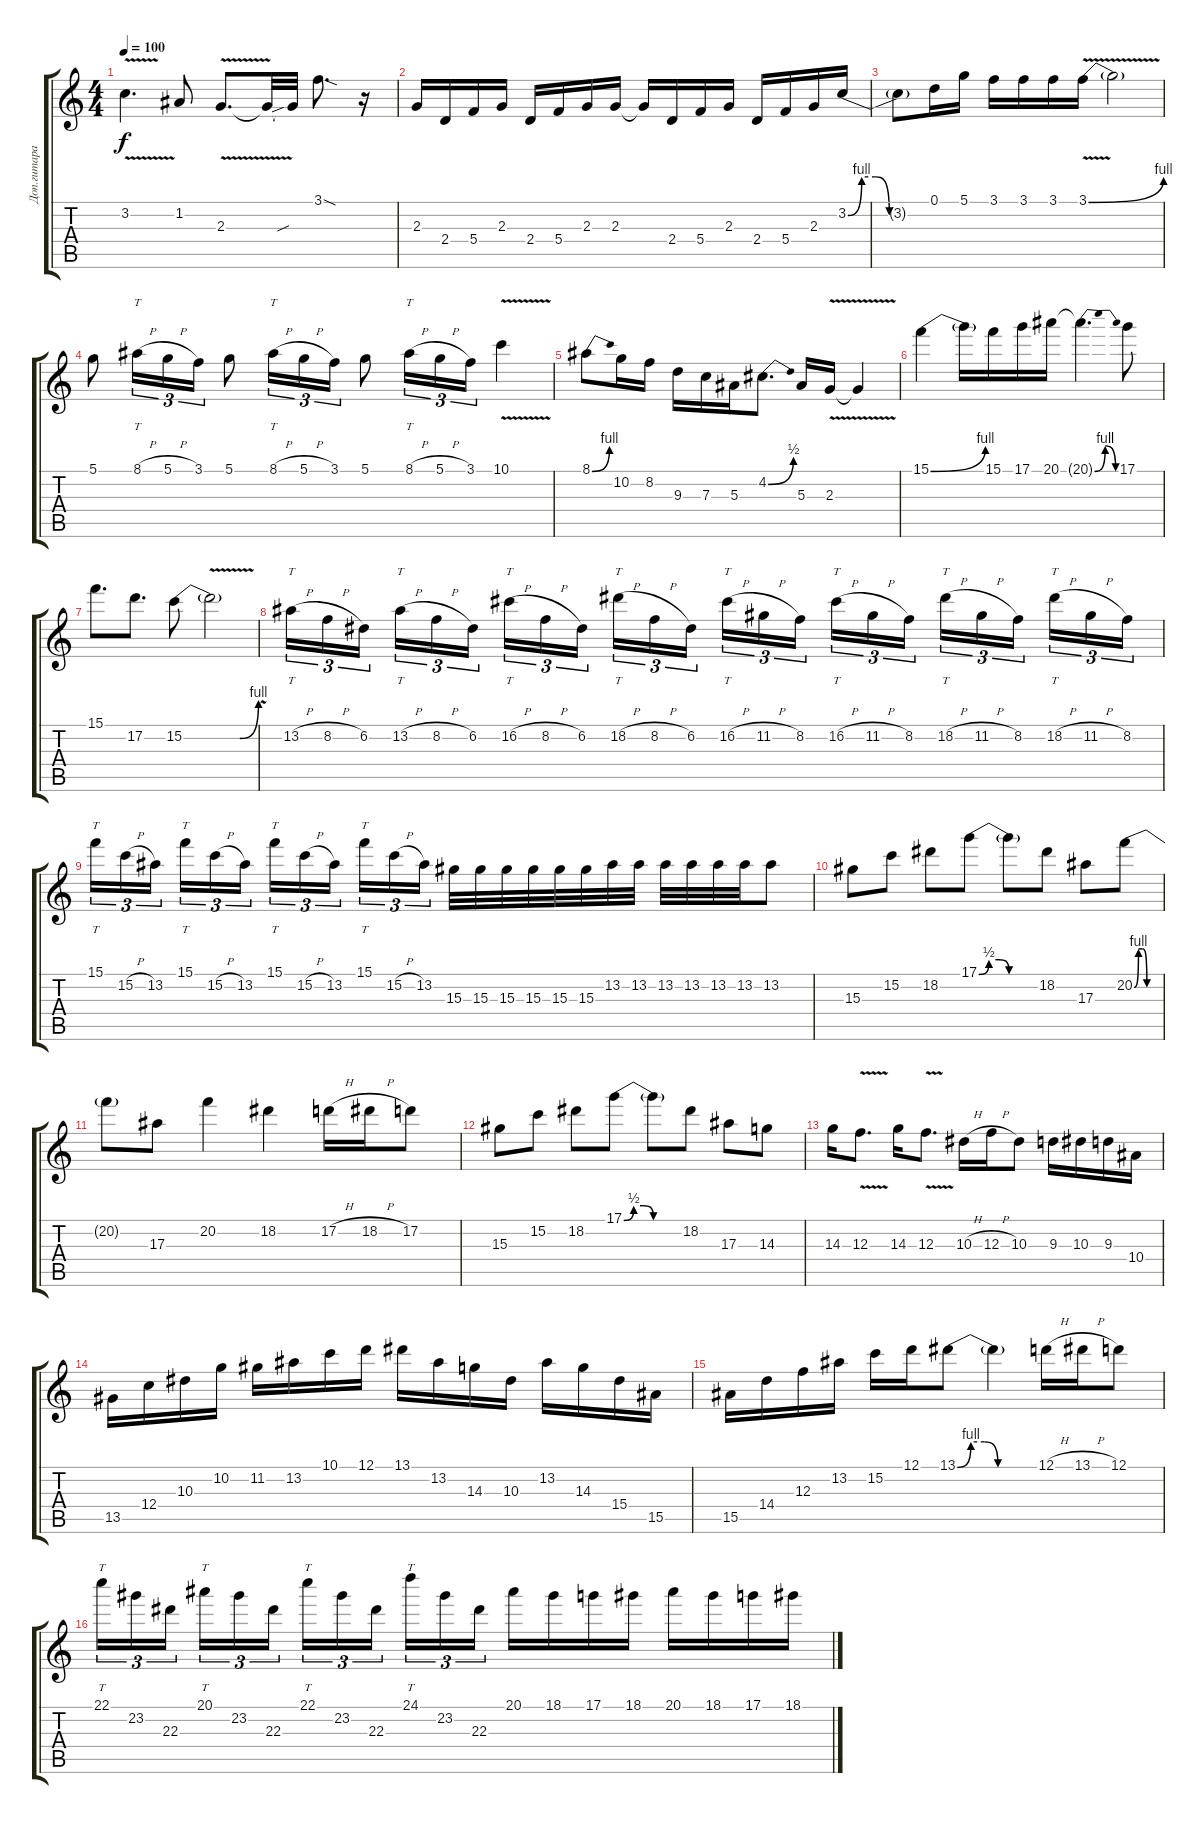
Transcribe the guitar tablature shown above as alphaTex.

\track ("Доп.гитара" "Доп.гитара") {instrument distortionguitar}
\staff {score tabs}
\tuning (D4 A3 F3 C3 G2 D2) {hide}
\ts (4 4)
\tempo 100
\clef g2
\ks c
3.2{v}.4{d dy f} 1.2.8 2.3{v}.8{d} 2.3{t}.32 2.3{sib t}.32 3.1{sod}.8{d} r.16 |
2.3.16 2.4.16 5.4.16 2.3.16 2.4.16 5.4.16 2.3.16 2.3.16 2.3{t}.16 2.4.16 5.4.16 2.3.16 2.4.16 5.4.16 2.3.16 3.2{be (custom 0 0 10 4 20 4 30 0 60 0)}.16 |
3.2{t}.8 0.1.16 5.1.16 3.1.16 3.1.16 3.1.16 3.1{be (bend 0 0 60 4) v}.16 3.1{t}.2 |
5.1.8 8.1{h}.16{tt tu (3 2)} 5.1{h}.16{tu (3 2)} 3.1.16{tu (3 2)} 5.1.8 8.1{h}.16{tt tu (3 2)} 5.1{h}.16{tu (3 2)} 3.1.16{tu (3 2)} 5.1.8 8.1{h}.16{tt tu (3 2)} 5.1{h}.16{tu (3 2)} 3.1.16{tu (3 2)} 10.1{v}.4 |
8.1{be (bend 0 0 60 4)}.8 10.2.16 8.2.16 9.3.16 7.3.16 5.3.16 4.2{be (bend 0 0 60 2)}.8{d} 5.3.16 2.3{v}.16 2.3{t}.4 |
15.1{be (bend 0 0 60 4)}.4{balance 13 instrument distortionguitar} 15.1{t}.16 15.1.16 17.1.16 20.1.16 20.1{be (bendrelease 0 0 5 4 45 4 60 0) t}.4{d} 17.1.8 |
15.1.8{d} 17.2.8{d} 15.2{be (custom 0 0 15 0 30 0 45 0 60 4)}.8 15.2{v t}.2 |
13.2{h}.16{tt tu (3 2)} 8.2{h}.16{tu (3 2)} 6.2.16{tu (3 2) beam splitsecondary} 13.2{h}.16{tt tu (3 2)} 8.2{h}.16{tu (3 2)} 6.2.16{tu (3 2)} 16.2{h}.16{tt tu (3 2)} 8.2{h}.16{tu (3 2)} 6.2.16{tu (3 2) beam splitsecondary} 18.2{h}.16{tt tu (3 2)} 8.2{h}.16{tu (3 2)} 6.2.16{tu (3 2)} 16.2{h}.16{tt tu (3 2)} 11.2{h}.16{tu (3 2)} 8.2.16{tu (3 2) beam splitsecondary} 16.2{h}.16{tt tu (3 2)} 11.2{h}.16{tu (3 2)} 8.2.16{tu (3 2)} 18.2{h}.16{tt tu (3 2)} 11.2{h}.16{tu (3 2)} 8.2.16{tu (3 2) beam splitsecondary} 18.2{h}.16{tt tu (3 2)} 11.2{h}.16{tu (3 2)} 8.2.16{tu (3 2)} |
15.1.16{tt tu (3 2)} 15.2{h}.16{tu (3 2)} 13.2.16{tu (3 2) beam splitsecondary} 15.1.16{tt tu (3 2)} 15.2{h}.16{tu (3 2)} 13.2.16{tu (3 2)} 15.1.16{tt tu (3 2)} 15.2{h}.16{tu (3 2)} 13.2.16{tu (3 2) beam splitsecondary} 15.1.16{tt tu (3 2)} 15.2{h}.16{tu (3 2)} 13.2.16{tu (3 2)} 15.3.32 15.3.32 15.3.32 15.3.32 15.3.32 15.3.32 13.2.32 13.2.32 13.2.32 13.2.32 13.2.32 13.2.32 13.2.8 |
15.3.8{balance 3 instrument distortionguitar} 15.2.8 18.2.8 17.1{be (custom 0 0 10 2 20 2 30 0 60 0)}.8 17.1{t}.8 18.2.8 17.3.8 20.2{be (custom 0 0 10 4 20 4 30 0 60 0)}.8 |
20.2{t}.8 17.3.8 20.2.4 18.2.4 17.2{h}.16 18.2{h}.16 17.2.8 |
15.3.8 15.2.8 18.2.8 17.1{be (custom 0 0 10 2 20 2 30 0 60 0)}.8 17.1{t}.8 18.2.8 17.3.8 14.3.8 |
14.3.16 12.3{v}.8{d} 14.3.16 12.3{v}.8{d} 10.3{h}.16 12.3{h}.16 10.3.8 9.3.16 10.3.16 9.3.16 10.4.16 |
13.5.16 12.4.16 10.3.16 10.2.16 11.2.16 13.2.16 10.1.16 12.1.16 13.1.16 13.2.16 14.3.16 10.3.16 13.2.16 14.3.16 15.4.16 15.5.16 |
15.5.16 14.4.16 12.3.16 13.2.16 15.2.16 12.1.16 13.1{be (custom 0 0 10 4 20 4 30 0 60 0)}.8 13.1{t}.4 12.1{h}.16 13.1{h}.16 12.1.8 |
22.1.16{tt tu (3 2)} 23.2.16{tu (3 2)} 22.3.16{tu (3 2) beam splitsecondary} 20.1.16{tt tu (3 2)} 23.2.16{tu (3 2)} 22.3.16{tu (3 2)} 22.1.16{tt tu (3 2)} 23.2.16{tu (3 2)} 22.3.16{tu (3 2) beam splitsecondary} 24.1.16{tt tu (3 2)} 23.2.16{tu (3 2)} 22.3.16{tu (3 2)} 20.1.16 18.1.16 17.1.16 18.1.16 20.1.16 18.1.16 17.1.16 18.1.16
